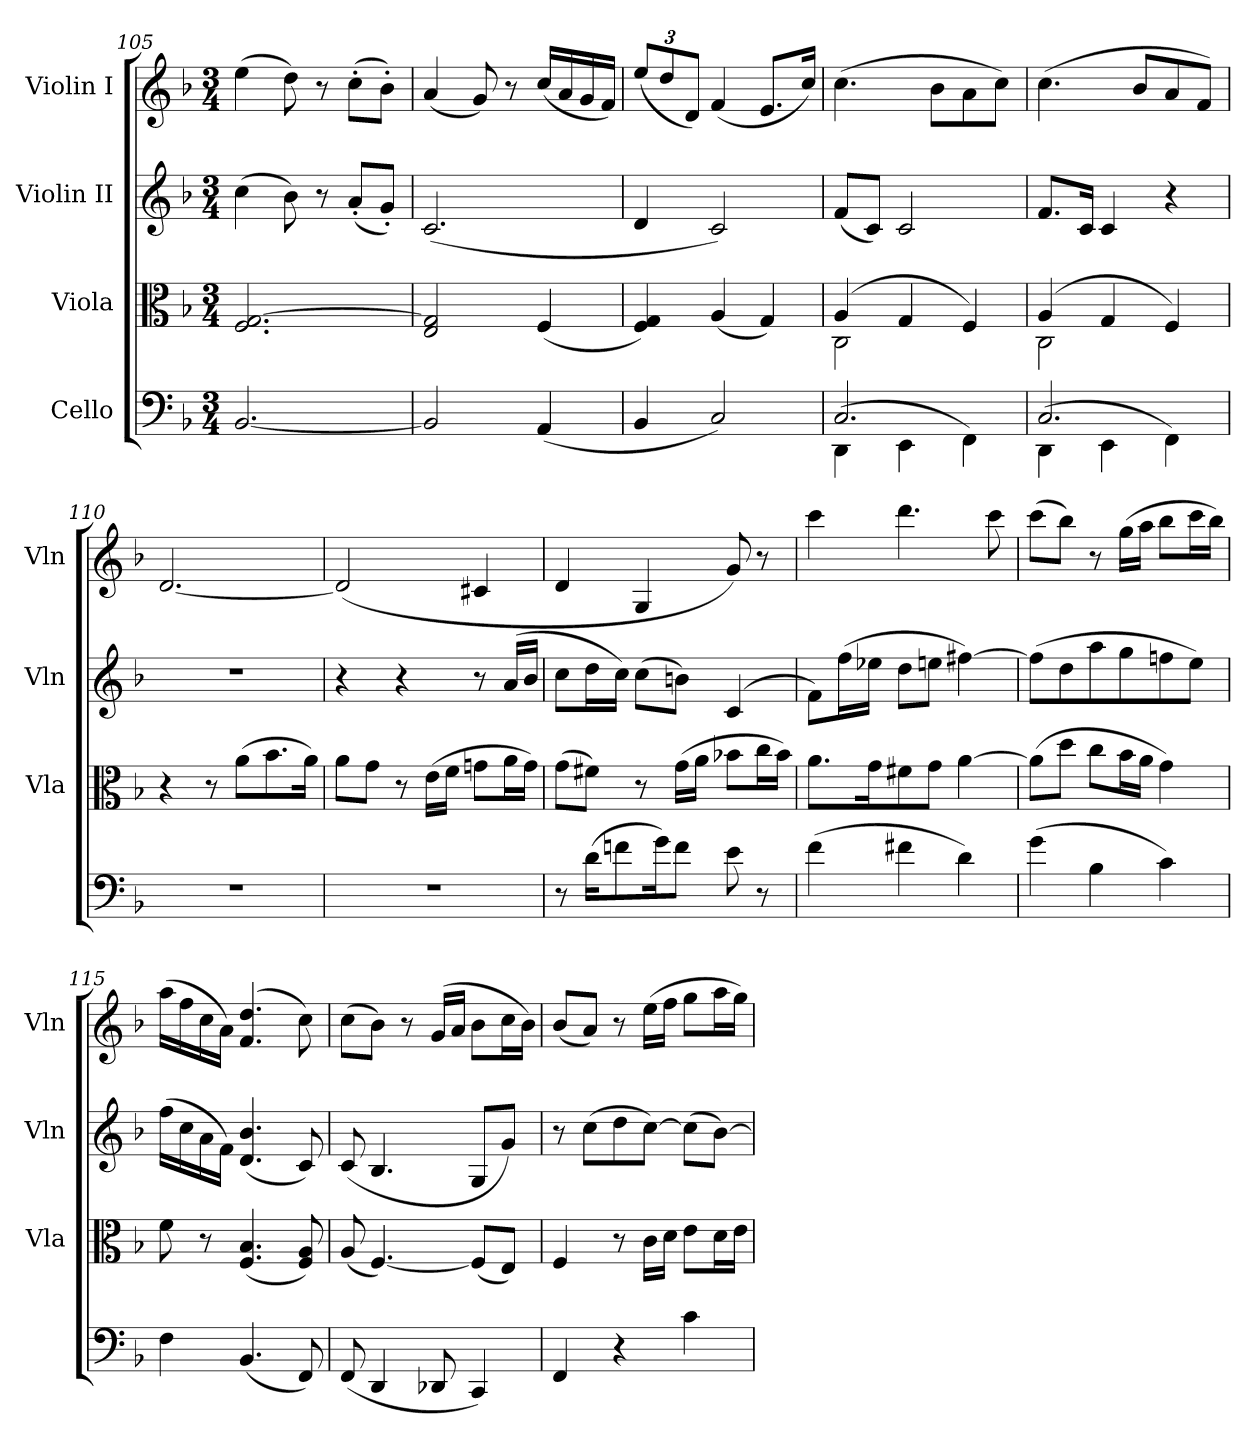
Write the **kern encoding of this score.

**kern	**kern	**kern	**kern
*part4	*part3	*part2	*part1
*staff4	*staff3	*staff2	*staff1
*I"Cello	*I"Viola	*I"Violin II	*I"Violin I
*	*I'Vla	*I'Vln	*I'Vln
*clefF4	*clefC3	*clefG2	*clefG2
*k[b-]	*k[b-]	*k[b-]	*k[b-]
*M3/4	*M3/4	*M3/4	*M3/4
=105	=105	=105	=105
[2.BB-/	2.F/ [2.G/	(>4cc\	(>4ee\
.	.	8b-\)	8dd\)
.	.	8r	8r
.	.	(<8a'/L	(>8cc'\L
.	.	8g'/J)	8b-'\J)
=106	=106	=106	=106
2BB-/]	2E/ 2G/]	(>2.c/	(<4a/
.	.	.	8g/)
.	.	.	8r
(<4AA/	(<4F/	.	(<16cc/LL
.	.	.	16a/
.	.	.	16g/
.	.	.	16f/JJ)
=107	=107	=107	=107
*	*	*	*Xbrackettup
4BB-/	4F/ 4G/)	4d/	(<12ee/L
.	.	.	12dd/
.	.	.	12d/J)
2C/)	(<4A/	2c/)	(<4f/
.	4G/)	.	8.e/L
.	.	.	16cc/Jk)
!!LO:LB:g=z
=108	=108	=108	=108
*^	*^	*	*
(<4DD\	2.C/	(>4A/	2C\	(<8f/L	(>4.cc\
.	.	.	.	8c/J)	.
4EE\	.	4G/	.	2c/	.
.	.	.	.	.	8b-\L
4FF\)	.	4F/)	4ryy	.	8a\
.	.	.	.	.	8cc\J)
=109	=109	=109	=109	=109	=109
(<4DD\	2.C/	(>4A/	2C\	8.f/L	(>4.cc\
.	.	.	.	16c/Jk	.
4EE\	.	4G/	.	4c/	.
.	.	.	.	.	8b-/L
4FF\)	.	4F/)	4ryy	4r	8a/
.	.	.	.	.	8f/J)
*v	*v	*	*	*	*
*	*v	*v	*	*
=110	=110	=110	=110
2.r	4r	2.r	[2.d/
.	8r	.	.
.	(>8a\L	.	.
.	8.b-\	.	.
.	16a\Jk)	.	.
=111	=111	=111	=111
2.r	8a\L	4r	(>2d/]
.	8g\J	.	.
.	8r	4r	.
.	(>16e\LL	.	.
.	16f\JJ	.	.
.	8gn\L	8r	4c#X/
.	16a\L	(>16a/LL	.
.	16g\JJ)	16b-/JJ	.
=112	=112	=112	=112
8r	(>8g\L	8cc\L	4d/
(>16d\KL	8f#X\J)	16dd\L	.
8fn\	.	16cc\JJ)	.
.	8r	(>8cc\L	4G/
16g\K)	.	.	.
8f\J	(>16g\LL	8bn\J)	.
.	16a\JJ	.	.
8e\	8b-X\L	(<4c/	8g/)
8r	16cc\L	.	8r
.	16b-\JJ)	.	.
=113	=113	=113	=113
(>4f\	8.a\L	8f\L)	4ccc\
.	.	(>16ff\L	.
.	16g\K	16ee-X\JJ	.
4f#X\	8f#X\	8dd\L	4.ddd\
.	8g\J	8een\J	.
4d\)	[4a\	[4ff#X\)	.
.	.	.	8ccc\
=114	=114	=114	=114
(>4g\	(>8a\L]	(>8ff#\L]	(>8ccc\L
.	8dd\J	8dd\	8bb-\J)
4B-\	8cc\L	8aa\	8r
.	16b-\L	8gg\	(>16gg\LL
.	16a\JJ	.	16aa\JJ
4c\)	4g\)	8ffn\	8bb-\L
.	.	8ee\J)	16ccc\L
.	.	.	16bb-\JJ)
=115	=115	=115	=115
4F\	8f\	(>16ff\LL	(>16aa\LL
.	.	16cc\	16ff\
.	8r	16a\	16cc\
.	.	16f\JJ)	16a\JJ)
(<4.BB-/	(>4.F/ 4.B-/	(<4.d/ 4.b-/	(>4.f/ 4.dd/
8FF/)	8F/ 8A/)	8c/)	8cc\)
=116	=116	=116	=116
(<8FF/	(<8A/	(>8c/	(>8cc\L
4DD/	[4.F/)	4.B-/	8b-\J)
.	.	.	8r
8DD-X/	.	.	(>16g/LL
.	.	.	16a/JJ
4CC/)	(<8F/L]	8G/L	8b-\L
.	8E/J)	8g/J)	16cc\L
.	.	.	16b-\JJ)
!!LO:LB:g=z
=117	=117	=117	=117
4FF/	4F/	8r	(<8b-/L
.	.	(>8cc\L	8a/J)
4r	8r	8dd\	8r
.	16c\LL	[8cc\J)	(>16ee\LL
.	16d\JJ	.	16ff\JJ
4c\	8e\L	(>8cc\L]	8gg\L
.	16d\L	[8b-\J)	16aa\L
.	16e\JJ	.	16gg\JJ)
=	=	=	=
*-	*-	*-	*-
